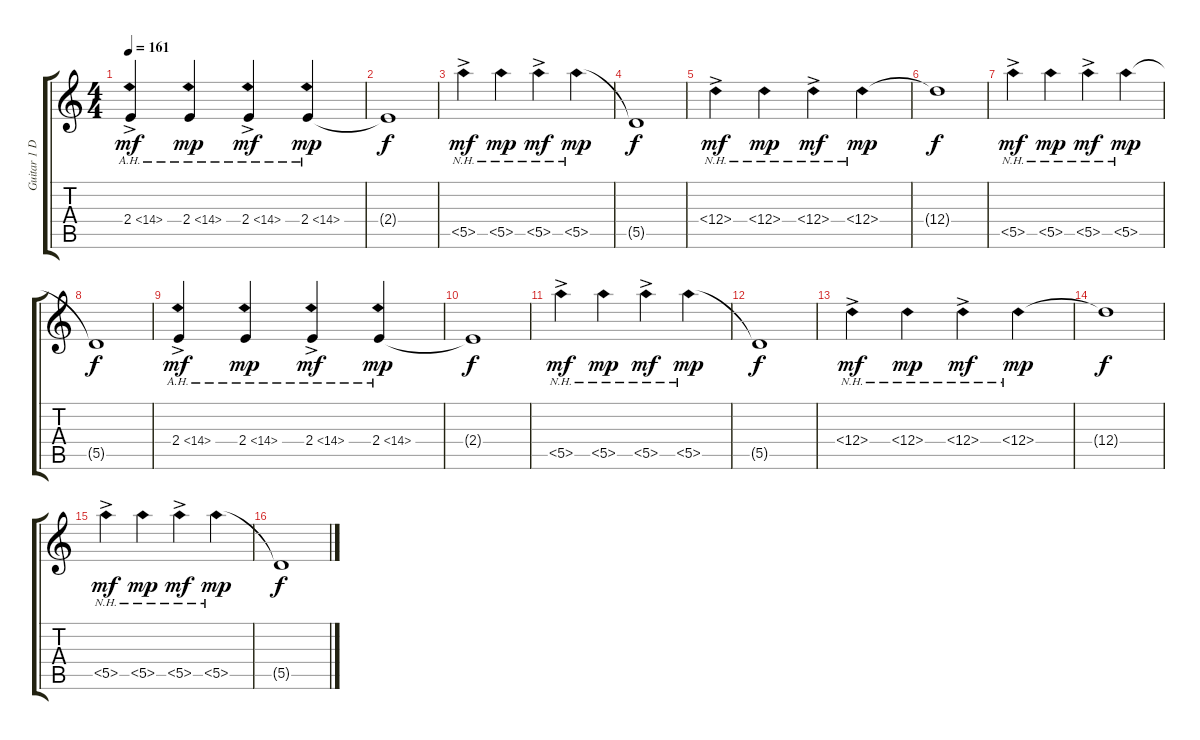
\track ("Guitar 1 Drop D" "Guitar 1 D") {instrument electricguitarclean}
\staff {score tabs}
\tuning (E4 B3 G3 D3 A2 D2) {hide}
\ts (4 4)
\tempo 161
\clef g2
\ks c
2.4{ah 12 ac}.4{dy mf} 2.4{ah 12}.4{dy mp} 2.4{ah 12 ac}.4{dy mf} 2.4{ah 12}.4{dy mp} |
2.4{t}.1{dy f} |
5.5{nh ac}.4{dy mf} 5.5{nh}.4{dy mp} 5.5{nh ac}.4{dy mf} 5.5{nh}.4{dy mp} |
5.5{t}.1{dy f} |
12.4{nh ac}.4{dy mf} 12.4{nh}.4{dy mp} 12.4{nh ac}.4{dy mf} 12.4{nh}.4{dy mp} |
12.4{t}.1{dy f} |
5.5{nh ac}.4{dy mf} 5.5{nh}.4{dy mp} 5.5{nh ac}.4{dy mf} 5.5{nh}.4{dy mp} |
5.5{t}.1{dy f} |
2.4{ah 12 ac}.4{dy mf} 2.4{ah 12}.4{dy mp} 2.4{ah 12 ac}.4{dy mf} 2.4{ah 12}.4{dy mp} |
2.4{t}.1{dy f} |
5.5{nh ac}.4{dy mf} 5.5{nh}.4{dy mp} 5.5{nh ac}.4{dy mf} 5.5{nh}.4{dy mp} |
5.5{t}.1{dy f} |
12.4{nh ac}.4{dy mf} 12.4{nh}.4{dy mp} 12.4{nh ac}.4{dy mf} 12.4{nh}.4{dy mp} |
12.4{t}.1{dy f} |
5.5{nh ac}.4{dy mf} 5.5{nh}.4{dy mp} 5.5{nh ac}.4{dy mf} 5.5{nh}.4{dy mp} |
5.5{t}.1{dy f}
